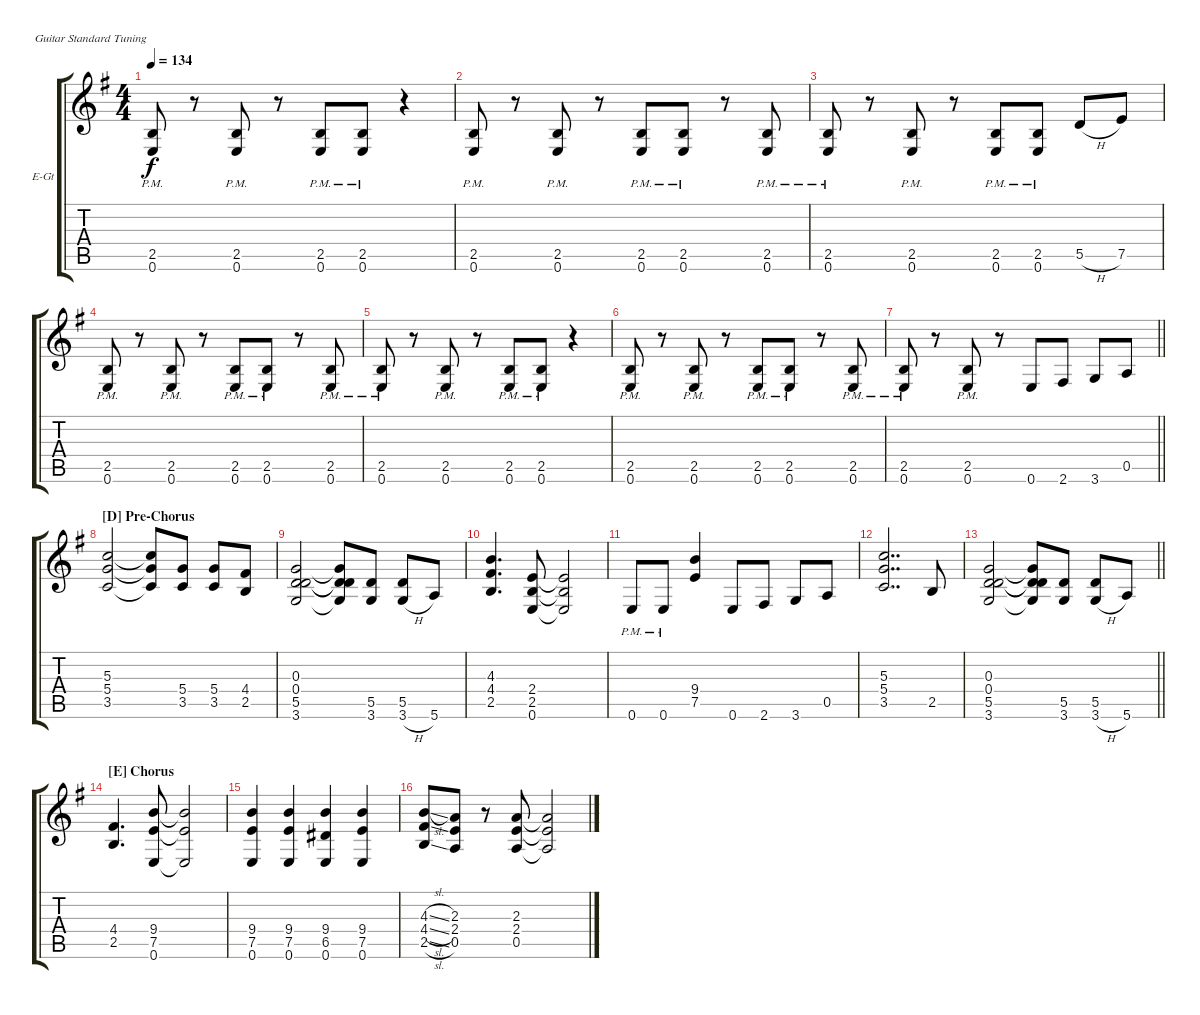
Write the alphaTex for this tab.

\defaultSystemsLayout 4
\bracketExtendMode groupsimilarinstruments
\firstSystemTrackNameOrientation horizontal
\otherSystemsTrackNameOrientation horizontal
\track ("Robbin Crosby" "E-Gt") {instrument distortionguitar}
\staff {score tabs}
\tuning (E4 B3 G3 D3 A2 E2)
\ts (4 4)
\tempo 134
\clef g2
\ks g
(2.5{pm} 0.6{pm}).8{dy f} r.8 (0.6{pm} 2.5{pm}).8 r.8 (2.5{pm} 0.6{pm}).8 (0.6{pm} 2.5{pm}).8 r.4 |
(0.6{pm} 2.5{pm}).8 r.8 (2.5{pm} 0.6{pm}).8 r.8 (0.6{pm} 2.5{pm}).8 (2.5{pm} 0.6{pm}).8 r.8 (0.6{pm} 2.5{pm}).8 |
(2.5{pm} 0.6{pm}).8 r.8 (0.6{pm} 2.5{pm}).8 r.8 (2.5{pm} 0.6{pm}).8 (0.6{pm} 2.5{pm}).8 5.5{h}.8 7.5.8 |
(0.6{pm} 2.5{pm}).8 r.8 (2.5{pm} 0.6{pm}).8 r.8 (0.6{pm} 2.5{pm}).8 (2.5{pm} 0.6{pm}).8 r.8 (0.6{pm} 2.5{pm}).8 |
(2.5{pm} 0.6{pm}).8 r.8 (0.6{pm} 2.5{pm}).8 r.8 (2.5{pm} 0.6{pm}).8 (0.6{pm} 2.5{pm}).8 r.4 |
(0.6{pm} 2.5{pm}).8 r.8 (2.5{pm} 0.6{pm}).8 r.8 (0.6{pm} 2.5{pm}).8 (2.5{pm} 0.6{pm}).8 r.8 (0.6{pm} 2.5{pm}).8 |
\barLineRight lightlight
(2.5{pm} 0.6{pm}).8 r.8 (0.6{pm} 2.5{pm}).8 r.8 0.6.8 2.6.8 3.6.8 0.5.8 |
\section ("D" "Pre-Chorus")
(3.5 5.4 5.3).2 (5.3{t} 5.4{t} 3.5{t}).8 (3.5 5.4).8 (5.4 3.5).8 (2.5 4.4).8 |
(3.6 5.5 0.4 0.3).2 (0.3{t} 0.4{t} 5.5{t} 3.6{t}).8 (3.6 5.5).8 (5.5 3.6{h}).8 5.6.8 |
(2.5 4.4 4.3).4{d} (0.6 2.5 2.4).8 (2.4{t} 2.5{t} 0.6{t}).2 |
0.6{pm}.8 0.6{pm}.8 (7.5 9.4).4 0.6.8 2.6.8 3.6.8 0.5.8 |
(3.5 5.4 5.3).2{dd} 2.5.8 |
\barLineRight lightlight
(3.6 5.5 0.4 0.3).2 (0.3{t} 0.4{t} 5.5{t} 3.6{t}).8 (3.6 5.5).8 (5.5 3.6{h}).8 5.6.8 |
\section ("E" "Chorus")
(2.5 4.4).4{d} (0.6 7.5 9.4).8 (9.4{t} 7.5{t} 0.6{t}).2 |
(0.6 7.5 9.4).4 (9.4 7.5 0.6).4 (0.6 6.5 9.4).4 (0.6 7.5 9.4).4 |
(2.5{sl} 4.4{sl} 4.3{sl}).8 (2.3 2.4 0.5).8 r.8 (0.5 2.4 2.3).8 (2.3{t} 2.4{t} 0.5{t}).2
